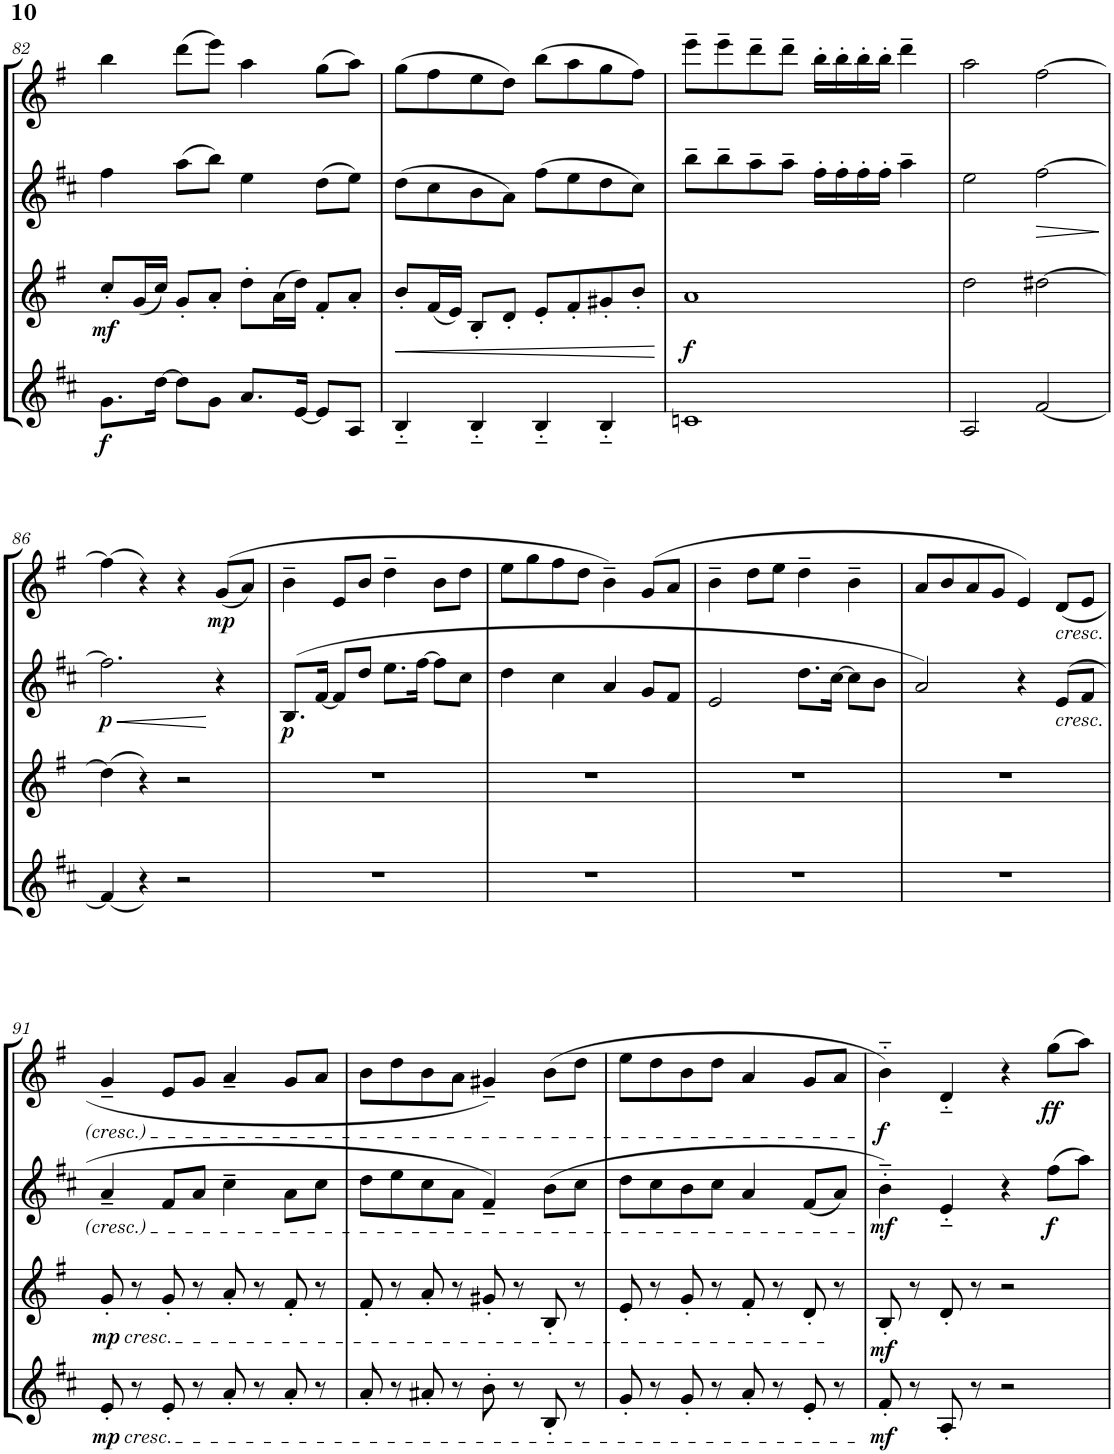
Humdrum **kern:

**kern	**dynam	**kern	**dynam	**kern	**dynam	**kern	**dynam
*part4	*part4	*part3	*part3	*part2	*part2	*part1	*part1
*staff4	*staff4	*staff3	*staff3	*staff2	*staff2	*staff1	*staff1
*I"Baritone Saxophone	*	*I"Tenor Saxophone	*	*I"Alto Saxophone	*	*I"Soprano Saxophone	*
*I'Bar Sax	*	*I'T Sax	*	*I'A Sax	*	*I'S Sax	*
!!LO:PB:g=z
*clefG2	*	*clefG2	*	*clefG2	*	*clefG2	*
*Trd12c21	*	*Trd8c14	*	*Trd5c9	*	*Trd1c2	*
*k[f#c#]	*	*k[f#]	*	*k[f#c#]	*	*k[f#]	*
*M4/4	*	*M4/4	*	*M4/4	*	*M4/4	*
=82	=82	=82	=82	=82	=82	=82	=82
!	!LO:DY:b	!	!LO:DY:b	!	!	!	!
8.g\L	f	8cc'/L	mf	4ff#\	.	4bb\	.
.	.	(16g/L	.	.	.	.	.
[16dd\Jk	.	16cc/JJ)	.	.	.	.	.
8dd\L]	.	8g'/L	.	(8aa\L	.	(8ddd\L	.
8g\J	.	8a'/J	.	8bb\J)	.	8eee\J)	.
8.a/L	.	8dd'\L	.	4ee\	.	4aa\	.
.	.	(16a\L	.	.	.	.	.
[16e/Jk	.	16dd\JJ)	.	.	.	.	.
8e/L]	.	8f#'/L	.	(8dd\L	.	(8gg\L	.
8A/J	.	8a'/J	.	8ee\J)	.	8aa\J)	.
=83	=83	=83	=83	=83	=83	=83	=83
!	!	!	!LO:HP:b	!	!	!	!
4B'~/	.	8b'/L	<	(8dd\L	.	(8gg\L	.
.	.	(16f#/L	.	8cc#\	.	8ff#\	.
.	.	16e/JJ)	.	.	.	.	.
4B'~/	.	8B'/L	.	8b\	.	8ee\	.
.	.	8d'/J	.	8a\J)	.	8dd\J)	.
4B'~/	.	8e'/L	.	(8ff#\L	.	(8bb\L	.
.	.	8f#'/	.	8ee\	.	8aa\	.
4B'~/	.	8g#X'/	.	8dd\	.	8gg\	.
.	.	8b'/J	.	8cc#\J)	.	8ff#\J)	.
.	.	.	[	.	.	.	.
=84	=84	=84	=84	=84	=84	=84	=84
!	!	!	!LO:DY:b	!	!	!	!
1cn	.	1a	f	8bb~\L	.	8eee~\L	.
.	.	.	.	8bb~\	.	8eee~\	.
.	.	.	.	8aa~\	.	8ddd~\	.
.	.	.	.	8aa~\J	.	8ddd~\J	.
.	.	.	.	16ff#'\LL	.	16bb'\LL	.
.	.	.	.	16ff#'\	.	16bb'\	.
.	.	.	.	16ff#'\	.	16bb'\	.
.	.	.	.	16ff#'\JJ	.	16bb'\JJ	.
.	.	.	.	4aa~\	.	4ddd~\	.
=85	=85	=85	=85	=85	=85	=85	=85
2A/	.	2dd\	.	2ee\	.	2aa\	.
!	!	!	!	!	!LO:HP:b	!	!
[2f#/	.	[2dd#X\	.	[2ff#\	>	[2ff#\	.
.	.	.	.	.	]	.	.
!!LO:LB:g=z
=86	=86	=86	=86	=86	=86	=86	=86
!	!	!	!	!	!LO:HP:b	!	!
!	!	!	!	!	!LO:DY:n=1:b	!	!
(4f#/]	.	(4dd#\]	.	2.ff#\]	< p	(4ff#\]	.
4r)	.	4r)	.	.	.	4r)	.
2r	.	2r	.	.	.	4r	.
!	!	!	!	!	!	!	!LO:DY:b
.	.	.	.	4r	[	((8g/L	mp
.	.	.	.	.	.	8a/J)	.
=87	=87	=87	=87	=87	=87	=87	=87
!	!	!	!	!	!LO:DY:b	!	!
1r	.	1r	.	(8.B/L	p	4b~\	.
.	.	.	.	[16f#/Jk	.	.	.
.	.	.	.	8f#/L]	.	8e/L	.
.	.	.	.	8dd/J	.	8b/J	.
.	.	.	.	8.ee\L	.	4dd~\	.
.	.	.	.	[16ff#\Jk	.	.	.
.	.	.	.	8ff#\L]	.	8b\L	.
.	.	.	.	8cc#\J	.	8dd\J	.
=88	=88	=88	=88	=88	=88	=88	=88
1r	.	1r	.	4dd\	.	8ee\L	.
.	.	.	.	.	.	8gg\	.
.	.	.	.	4cc#\	.	8ff#\	.
.	.	.	.	.	.	8dd\J	.
.	.	.	.	4a/	.	4b~\)	.
.	.	.	.	8g/L	.	(8g/L	.
.	.	.	.	8f#/J	.	8a/J	.
=89	=89	=89	=89	=89	=89	=89	=89
1r	.	1r	.	2e/	.	4b~\	.
.	.	.	.	.	.	8dd\L	.
.	.	.	.	.	.	8ee\J	.
.	.	.	.	8.dd\L	.	4dd~\	.
.	.	.	.	[16cc#\Jk	.	.	.
.	.	.	.	8cc#\L]	.	4b~\	.
.	.	.	.	8b\J	.	.	.
=90	=90	=90	=90	=90	=90	=90	=90
1r	.	1r	.	2a/)	.	8a/L	.
.	.	.	.	.	.	8b/	.
.	.	.	.	.	.	8a/	.
.	.	.	.	.	.	8g/J	.
.	.	.	.	4r	.	4e/)	.
!	!	!	!	!	!	!LO:TX:b:i:t=cresc.	!
!	!	!	!	!LO:TX:b:i:t=cresc.	!	!	!
.	.	.	.	(8e/L	.	(8d/L	.
.	.	.	.	8f#/J	.	8e/J	.
!!LO:LB:g=z
=91	=91	=91	=91	=91	=91	=91	=91
!	!	!LO:TX:b:i:t=cresc.	!	!	!	!	!
!LO:TX:b:i:t=cresc.	!	!	!	!	!	!	!
!	!LO:DY:b	!	!LO:DY:b	!	!	!	!
8e'/	mp	8g'/	mp	4a~/	.	4g~/	.
8r	.	8r	.	.	.	.	.
8e'/	.	8g'/	.	8f#/L	.	8e/L	.
8r	.	8r	.	8a/J	.	8g/J	.
8a'/	.	8a'/	.	4cc#~\	.	4a~/	.
8r	.	8r	.	.	.	.	.
8a'/	.	8f#'/	.	8a\L	.	8g/L	.
8r	.	8r	.	8cc#\J	.	8a/J	.
=92	=92	=92	=92	=92	=92	=92	=92
8a'/	.	8f#'/	.	8dd\L	.	8b\L	.
8r	.	8r	.	8ee\	.	8dd\	.
8a#X'/	.	8a'/	.	8cc#\	.	8b\	.
8r	.	8r	.	8a\J	.	8a\J	.
8b'\	.	8g#X'/	.	4f#~/)	.	4g#X~/)	.
8r	.	8r	.	.	.	.	.
8B'/	.	8B'/	.	(8b\L	.	(8b\L	.
8r	.	8r	.	8cc#\J	.	8dd\J	.
=93	=93	=93	=93	=93	=93	=93	=93
8g'/	.	8e'/	.	8dd\L	.	8ee\L	.
8r	.	8r	.	8cc#\	.	8dd\	.
8g'/	.	8g'/	.	8b\	.	8b\	.
8r	.	8r	.	8cc#\J	.	8dd\J	.
8a'/	.	8f#'/	.	4a/	.	4a/	.
8r	.	8r	.	.	.	.	.
8e'/	.	8d'/	.	(8f#/L	.	8g/L	.
8r	.	8r	.	8a/J)	.	8a/J	.
=94	=94	=94	=94	=94	=94	=94	=94
!	!LO:DY:b	!	!LO:DY:b	!	!LO:DY:b	!	!LO:DY:b
8f#'/	mf	8B'/	mf	4b'~\)	mf	4b\)	f
8r	.	8r	.	.	.	.	.
8A'/	.	8d'/	.	4e'~/	.	4d/	.
8r	.	8r	.	.	.	.	.
2r	.	2r	.	4r	.	4r	.
!	!	!	!	!	!LO:DY:b	!	!LO:DY:b
.	.	.	.	(8ff#\L	f	(8gg\L	ff
.	.	.	.	8aa\J)	.	8aa\J)	.
=	=	=	=	=	=	=	=
*-	*-	*-	*-	*-	*-	*-	*-
